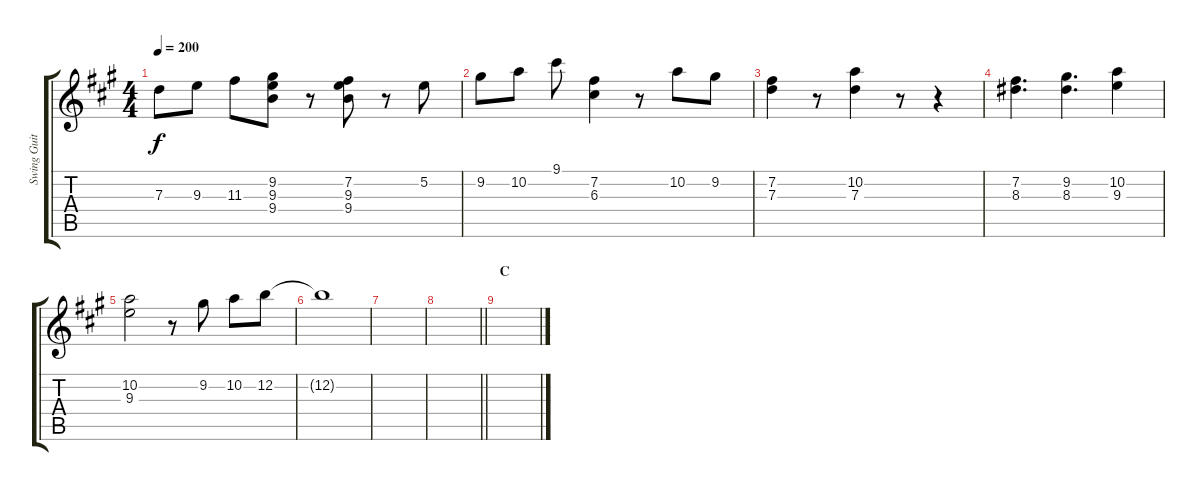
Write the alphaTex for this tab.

\track ("Swing Guitar" "Swing Guit") {solo instrument electricguitarjazz}
\staff {score tabs}
\tuning (E4 B3 G3 D3 A2 E2) {hide}
\ts (4 4)
\tempo 200
\clef g2
\ks a
7.3.8{dy f} 9.3.8 11.3.8 (9.2 9.3 9.4).8 r.8 (7.2 9.3 9.4).8 r.8 5.2.8 |
9.2.8 10.2.8 9.1.8 (7.2 6.3).4 r.8 10.2.8 9.2.8 |
(7.2 7.3).4 r.8 (10.2 7.3).4 r.8 r.4 |
(7.2 8.3).4{d} (9.2 8.3).4{d} (10.2 9.3).4 |
(10.2 9.3).2 r.8 9.2.8 10.2.8 12.2.8 |
12.2{t}.1 |
|
\barLineRight lightlight
|
\section ("" "C")
